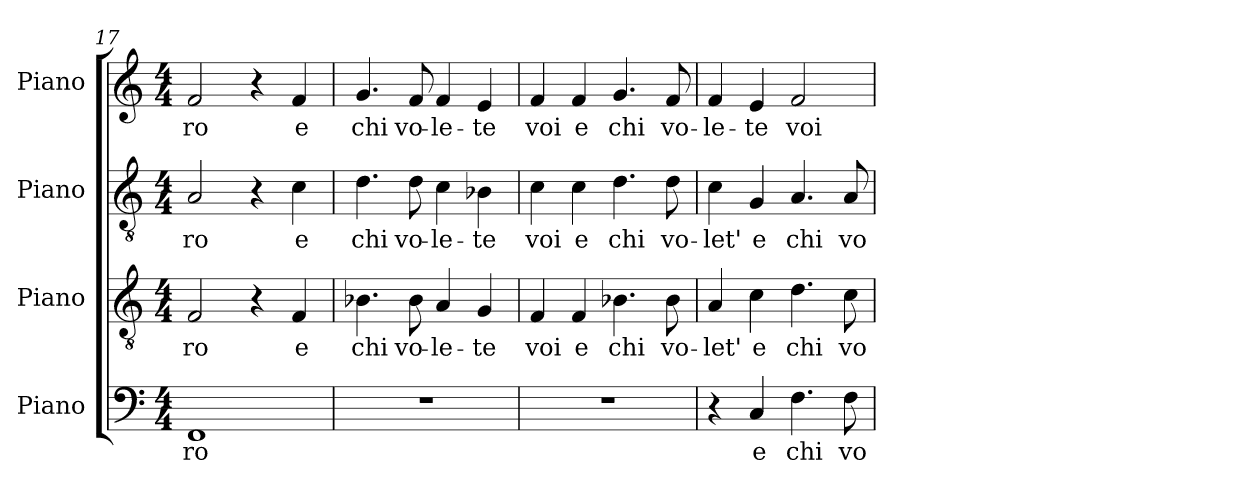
**kern	**text	**kern	**text	**kern	**text	**kern	**text
*part4	*part4	*part3	*part3	*part2	*part2	*part1	*part1
*staff4	*staff4	*staff3	*staff3	*staff2	*staff2	*staff1	*staff1
*I"Piano	*	*I"Piano	*	*I"Piano	*	*I"Piano	*
*I'Pno.	*	*I'Pno.	*	*I'Pno.	*	*I'Pno.	*
*clefF4	*	*clefGv2	*	*clefGv2	*	*clefG2	*
*	*	*ITrd7c12	*	*ITrd7c12	*	*	*
*k[]	*	*k[]	*	*k[]	*	*k[]	*
*C:	*	*C:	*	*C:	*	*C:	*
*M4/4	*	*M4/4	*	*M4/4	*	*M4/4	*
=17	=17	=17	=17	=17	=17	=17	=17
!	!LO:LY:b:color=#000000	!	!	!	!	!	!
!	!	!	!LO:LY:b:color=#000000	!	!	!	!
!	!	!	!	!	!LO:LY:b:color=#000000	!	!
!	!	!	!	!	!	!	!LO:LY:b:color=#000000
1FFi	-ro	2FFi/	-ro	2AAi/	-ro	2fi/	-ro
.	.	4r	.	4r	.	4r	.
!	!	!	!LO:LY:b:color=#000000	!	!	!	!
!	!	!	!	!	!LO:LY:b:color=#000000	!	!
!	!	!	!	!	!	!	!LO:LY:b:color=#000000
.	.	4FFi/	e	4Ci\	e	4fi/	e
=18	=18	=18	=18	=18	=18	=18	=18
!	!	!	!LO:LY:b:color=#000000	!	!	!	!
!	!	!	!	!	!LO:LY:b:color=#000000	!	!
!	!	!	!	!	!	!	!LO:LY:b:color=#000000
1r	.	4.BB-i\	chi	4.Di\	chi	4.gi/	chi
!	!	!	!LO:LY:b:color=#000000	!	!	!	!
!	!	!	!	!	!LO:LY:b:color=#000000	!	!
!	!	!	!	!	!	!	!LO:LY:b:color=#000000
.	.	8BB-i\	vo-	8Di\	vo-	8fi/	vo-
!	!	!	!LO:LY:b:color=#000000	!	!	!	!
!	!	!	!	!	!LO:LY:b:color=#000000	!	!
!	!	!	!	!	!	!	!LO:LY:b:color=#000000
.	.	4AAi/	-le-	4Ci\	-le-	4fi/	-le-
!	!	!	!LO:LY:b:color=#000000	!	!	!	!
!	!	!	!	!	!LO:LY:b:color=#000000	!	!
!	!	!	!	!	!	!	!LO:LY:b:color=#000000
.	.	4GGi/	-te	4BB-i\	-te	4ei/	-te
=19	=19	=19	=19	=19	=19	=19	=19
!	!	!	!LO:LY:b:color=#000000	!	!	!	!
!	!	!	!	!	!LO:LY:b:color=#000000	!	!
!	!	!	!	!	!	!	!LO:LY:b:color=#000000
1r	.	4FFi/	voi	4Ci\	voi	4fi/	voi
!	!	!	!LO:LY:b:color=#000000	!	!	!	!
!	!	!	!	!	!LO:LY:b:color=#000000	!	!
!	!	!	!	!	!	!	!LO:LY:b:color=#000000
.	.	4FFi/	e	4Ci\	e	4fi/	e
!	!	!	!LO:LY:b:color=#000000	!	!	!	!
!	!	!	!	!	!LO:LY:b:color=#000000	!	!
!	!	!	!	!	!	!	!LO:LY:b:color=#000000
.	.	4.BB-i\	chi	4.Di\	chi	4.gi/	chi
!	!	!	!LO:LY:b:color=#000000	!	!	!	!
!	!	!	!	!	!LO:LY:b:color=#000000	!	!
!	!	!	!	!	!	!	!LO:LY:b:color=#000000
.	.	8BB-i\	vo-	8Di\	vo-	8fi/	vo-
=20	=20	=20	=20	=20	=20	=20	=20
!	!	!	!LO:LY:b:color=#000000	!	!	!	!
!	!	!	!	!	!LO:LY:b:color=#000000	!	!
!	!	!	!	!	!	!	!LO:LY:b:color=#000000
4r	.	4AAi/	-let'	4Ci\	-let'	4fi/	-le-
!	!LO:LY:b:color=#000000	!	!	!	!	!	!
!	!	!	!LO:LY:b:color=#000000	!	!	!	!
!	!	!	!	!	!LO:LY:b:color=#000000	!	!
!	!	!	!	!	!	!	!LO:LY:b:color=#000000
4Ci/	e	4Ci\	e	4GGi/	e	4ei/	-te
!	!LO:LY:b:color=#000000	!	!	!	!	!	!
!	!	!	!LO:LY:b:color=#000000	!	!	!	!
!	!	!	!	!	!LO:LY:b:color=#000000	!	!
!	!	!	!	!	!	!	!LO:LY:b:color=#000000
4.Fi\	chi	4.Di\	chi	4.AAi/	chi	2fi/	voi
!	!LO:LY:b:color=#000000	!	!	!	!	!	!
!	!	!	!LO:LY:b:color=#000000	!	!	!	!
!	!	!	!	!	!LO:LY:b:color=#000000	!	!
8Fi\	vo-	8Ci\	vo-	8AAi/	vo-	.	.
=	=	=	=	=	=	=	=
*-	*-	*-	*-	*-	*-	*-	*-
